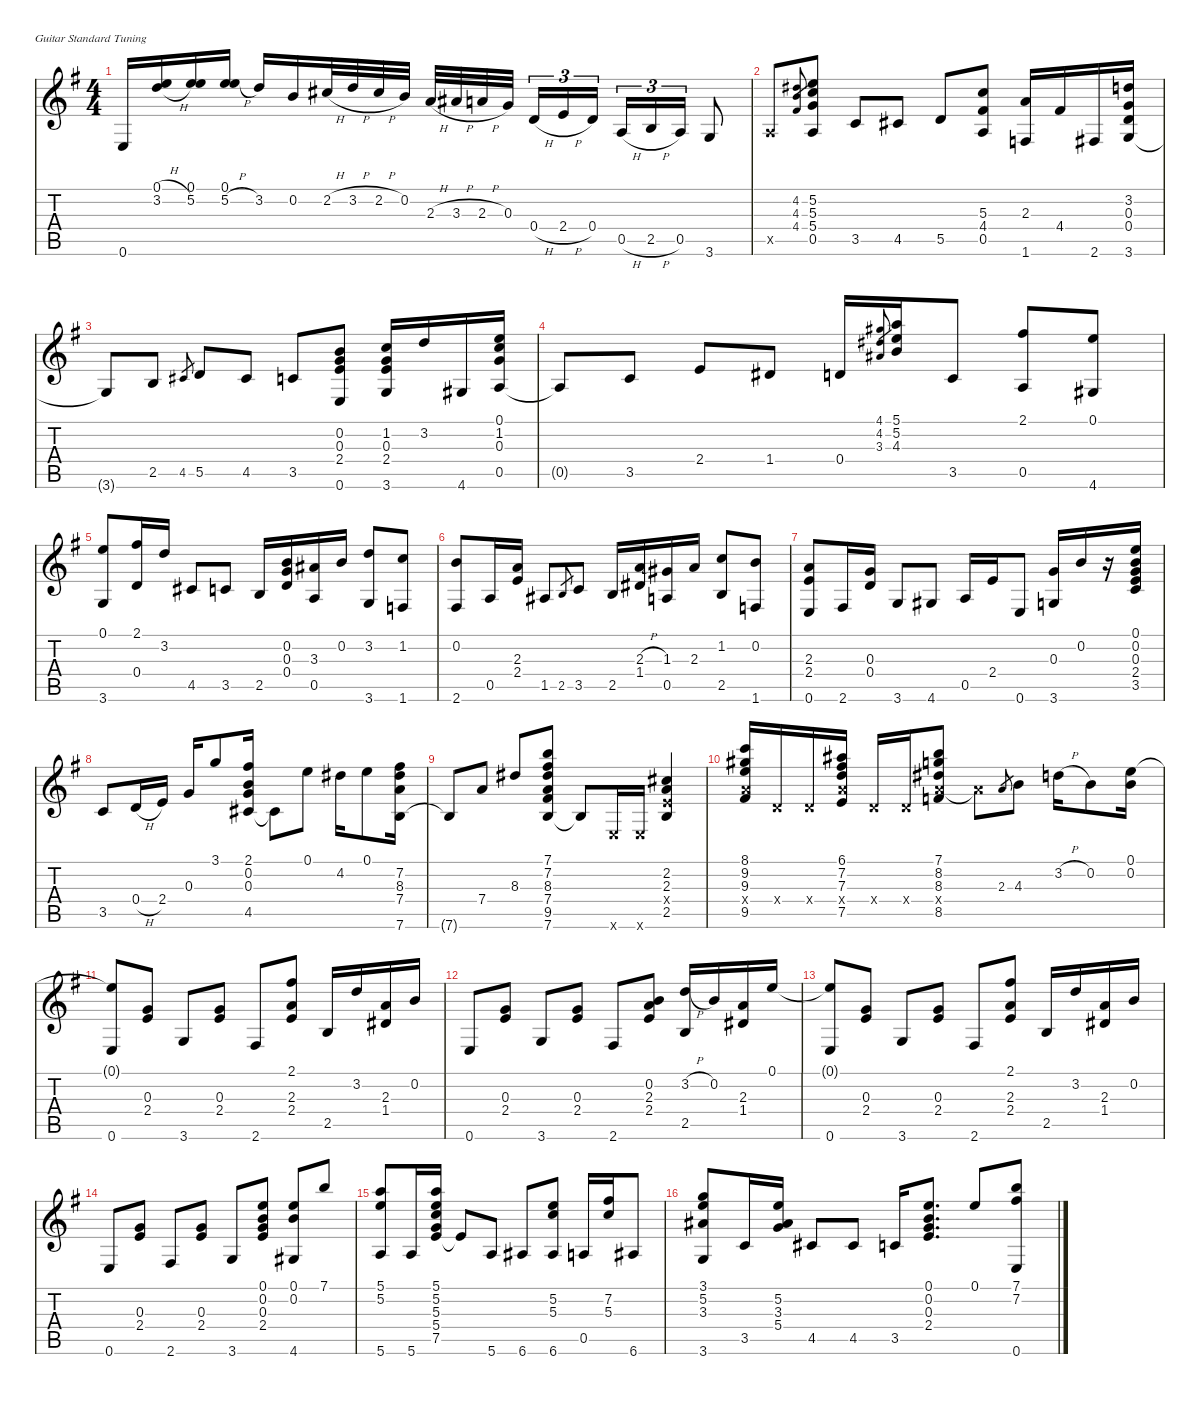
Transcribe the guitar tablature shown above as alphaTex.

\defaultSystemsLayout 4
\hideDynamics
\bracketExtendMode nobrackets
\singleTrackTrackNamePolicy hidden
\multiTrackTrackNamePolicy hidden
\firstSystemTrackNameOrientation horizontal
\otherSystemsTrackNameOrientation horizontal
\extendBarLines
\chordDiagramsInScore
\track ("Guitarra" "n.guit.") {instrument acousticguitarnylon}
\staff {score tabs}
\tuning (E4 B3 G3 D3 A2 E2)
\ts (4 4)
\tempo (94 hide)
\clef g2
\ks g
0.6{acc forcenatural}.16{dy mf beam Up} (0.1{h acc forcenatural} 3.2{h acc forcenatural}).16{beam Up} (5.2{acc forcenatural} 0.1{acc forcenatural}).16{beam Up} (0.1{acc forcenatural} 5.2{h acc forcenatural}).16{beam Up} 3.2{acc forcenatural}.16{beam Up} 0.2{acc forcenatural}.16{beam Up} 2.2{h acc #}.32{beam Up} 3.2{h acc forcenatural}.32{beam Up} 2.2{h acc #}.32{beam Up} 0.2{acc forcenatural}.32{beam Up} 2.3{h acc forcenatural}.32{beam Up} 3.3{h acc #}.32{beam Up} 2.3{h acc forcenatural}.32{beam Up} 0.3{acc forcenatural}.32{beam Up} 0.4{h acc forcenatural}.16{tu (3 2) beam Up} 2.4{h acc forcenatural}.16{tu (3 2) beam Up} 0.4{acc forcenatural}.16{tu (3 2) beam Up} 0.5{h acc forcenatural}.16{tu (3 2) beam Up} 2.5{h acc forcenatural}.16{tu (3 2) beam Up} 0.5{acc forcenatural}.16{tu (3 2) beam Up} 3.6{acc forcenatural}.8{beam Up} |
0.5{x acc forcenatural}.8{beam Up} (4.2{acc #} 4.3{acc forcenatural} 4.4{acc #}).8{gr beam Up} (5.2{acc forcenatural} 5.3{acc forcenatural} 5.4{acc forcenatural} 0.5{acc forcenatural}).8{beam Up} 3.5{acc forcenatural}.8{beam Up} 4.5{acc #}.8{beam Up} 5.5{acc forcenatural}.8{beam Up} (5.3{acc forcenatural} 4.4{acc #} 0.5{acc forcenatural}).8{beam Up} (2.3{acc forcenatural} 1.6{acc forcenatural}).16{beam Up} 4.4{acc #}.16{beam Up} 2.6{acc #}.16{beam Up} (3.6{acc forcenatural} 0.4{acc forcenatural} 0.3{acc forcenatural} 3.2{acc forcenatural}).16{beam Up} |
3.6{t acc forcenatural}.8{beam Up} 2.5{acc forcenatural}.8{beam Up} 4.5{acc #}.8{gr beam Up} 5.5{acc forcenatural}.8{beam Up} 4.5{acc #}.8{beam Up} 3.5{acc forcenatural}.8{beam Up} (0.2{acc forcenatural} 0.3{acc forcenatural} 2.4{acc forcenatural} 0.6{acc forcenatural}).8{beam Up} (1.2{acc forcenatural} 0.3{acc forcenatural} 2.4{acc forcenatural} 3.6{acc forcenatural}).16{beam Up} 3.2{acc forcenatural}.16{beam Up} 4.6{acc #}.16{beam Up} (0.1{acc forcenatural} 1.2{acc forcenatural} 0.3{acc forcenatural} 0.5{acc forcenatural}).16{beam Up} |
0.5{t acc forcenatural}.8{beam Up} 3.5{acc forcenatural}.8{beam Up} 2.4{acc forcenatural}.8{beam Up} 1.4{acc #}.8{beam Up} 0.4{acc forcenatural}.16{beam Up} (4.1{acc #} 4.2{acc #} 3.3{acc #}).8{gr beam Up} (5.1{acc forcenatural} 5.2{acc forcenatural} 4.3{acc forcenatural}).16{beam Up} 3.5{acc forcenatural}.8{beam Up} (2.1{acc #} 0.5{acc forcenatural}).8{beam Up} (4.6{acc #} 0.1{acc forcenatural}).8{beam Up} |
(0.1{acc forcenatural} 3.6{acc forcenatural}).8{beam Up} (2.1{acc #} 0.4{acc forcenatural}).16{beam Up} 3.2{acc forcenatural}.16{beam Up} 4.5{acc #}.8{beam Up} 3.5{acc forcenatural}.8{beam Up} 2.5{acc forcenatural}.16{beam Up} (0.2{acc forcenatural} 0.3{acc forcenatural} 0.4{acc forcenatural}).16{beam Up} (3.3{acc #} 0.5{acc forcenatural}).16{beam Up} 0.2{acc forcenatural}.16{beam Up} (3.2{acc forcenatural} 3.6{acc forcenatural}).8{beam Up} (1.2{acc forcenatural} 1.6{acc forcenatural}).8{beam Up} |
(0.2{acc forcenatural} 2.6{acc #}).8{beam Up} 0.5{acc forcenatural}.16{beam Up} (2.3{acc forcenatural} 2.4{acc forcenatural}).16{beam Up} 1.5{acc #}.8{beam Up} 2.5{acc forcenatural}.8{gr beam Up} 3.5{acc forcenatural}.8{beam Up} 2.5{acc forcenatural}.16{beam Up} (2.3{h acc forcenatural} 1.4{acc #}).16{beam Up} (1.3{acc #} 0.5{acc forcenatural}).16{beam Up} 2.3{acc forcenatural}.16{beam Up} (1.2{acc forcenatural} 2.5{acc forcenatural}).8{beam Up} (0.2{acc forcenatural} 1.6{acc forcenatural}).8{beam Up} |
(2.4{acc forcenatural} 2.3{acc forcenatural} 0.6{acc forcenatural}).8{beam Up} 2.6{acc #}.16{beam Up} (0.3{acc forcenatural} 0.4{acc forcenatural}).16{beam Up} 3.6{acc forcenatural}.8{beam Up} 4.6{acc #}.8{beam Up} 0.5{acc forcenatural}.16{beam Up} 2.4{acc forcenatural}.16{beam Up} 0.6{acc forcenatural}.8{beam Up} (3.6{acc forcenatural} 0.3{acc forcenatural}).16{beam Up} 0.2{acc forcenatural}.16{beam Up} r.16{beam Up} (3.5{acc forcenatural} 2.4{acc forcenatural} 0.3{acc forcenatural} 0.2{acc forcenatural} 0.1{acc forcenatural}).16{beam Up} |
3.5{acc forcenatural}.8{beam Up} 0.4{h acc forcenatural}.16{beam Up} 2.4{acc forcenatural}.16{beam Up} 0.3{acc forcenatural}.16{beam Up} 3.1{acc forcenatural}.8{beam Up} (2.1{acc #} 0.2{acc forcenatural} 0.3{acc forcenatural} 4.5{acc #}).16{beam Up} 4.5{t acc #}.8{beam Down} 0.1{acc forcenatural}.8{beam Down} 4.2{acc #}.16{beam Down} 0.1{acc forcenatural}.8{beam Down} (7.2{acc #} 8.3{acc #} 7.4{acc forcenatural} 7.6{acc forcenatural}).16{beam Down} |
7.6{t acc forcenatural}.8{beam Up} 7.4{acc forcenatural}.8{beam Up} 8.3{acc #}.8{beam Up} (7.1{acc forcenatural} 7.2{acc #} 8.3{acc #} 7.4{acc forcenatural} 9.5{acc #} 7.6{acc forcenatural}).8{beam Up} 7.6{t acc forcenatural}.8{beam Up} 0.6{x acc forcenatural}.16{beam Up} 0.6{x acc forcenatural}.16{beam Up} (2.2{acc #} 2.3{acc forcenatural} 2.5{acc forcenatural} 2.4{x acc forcenatural}).4{beam Up} |
(8.1{acc forcenatural} 9.2{acc #} 9.3{acc forcenatural} 9.5{acc #} 7.4{x acc forcenatural}).16{beam Up} 0.4{x acc forcenatural}.16{beam Up} 0.4{x acc forcenatural}.16{beam Up} (6.1{acc #} 7.2{acc #} 7.3{acc forcenatural} 7.5{acc forcenatural} 7.4{x acc forcenatural}).16{beam Up} 0.4{x acc forcenatural}.16{beam Up} 0.4{x acc forcenatural}.16{beam Up} (7.1{acc forcenatural} 8.2{acc forcenatural} 8.3{acc #} 8.5{acc forcenatural} 7.4{x acc forcenatural}).8{beam Up} 7.4{x t acc forcenatural}.8{beam Down} 2.3{acc forcenatural}.8{gr beam Up} 4.3{acc forcenatural}.8{beam Down} 3.2{h acc forcenatural}.16{beam Down} 0.2{acc forcenatural}.8{beam Down} (0.1{acc forcenatural} 0.2{acc forcenatural}).16{beam Down} |
(0.1{t acc forcenatural} 0.6{acc forcenatural}).8{beam Up} (2.4{acc forcenatural} 0.3{acc forcenatural}).8{beam Up} 3.6{acc forcenatural}.8{beam Up} (2.4{acc forcenatural} 0.3{acc forcenatural}).8{beam Up} 2.6{acc #}.8{beam Up} (2.1{acc #} 2.3{acc forcenatural} 2.4{acc forcenatural}).8{beam Up} 2.5{acc forcenatural}.16{beam Up} 3.2{acc forcenatural}.16{beam Up} (2.3{acc forcenatural} 1.4{acc #}).16{beam Up} 0.2{acc forcenatural}.16{beam Up} |
0.6{acc forcenatural}.8{beam Up} (2.4{acc forcenatural} 0.3{acc forcenatural}).8{beam Up} 3.6{acc forcenatural}.8{beam Up} (2.4{acc forcenatural} 0.3{acc forcenatural}).8{beam Up} 2.6{acc #}.8{beam Up} (0.2{acc forcenatural} 2.3{acc forcenatural} 2.4{acc forcenatural}).8{beam Up} (3.2{h acc forcenatural} 2.5{acc forcenatural}).16{beam Up} 0.2{acc forcenatural}.16{beam Up} (2.3{acc forcenatural} 1.4{acc #}).16{beam Up} 0.1{acc forcenatural}.16{beam Up} |
(0.6{acc forcenatural} 0.1{t acc forcenatural}).8{beam Up} (2.4{acc forcenatural} 0.3{acc forcenatural}).8{beam Up} 3.6{acc forcenatural}.8{beam Up} (2.4{acc forcenatural} 0.3{acc forcenatural}).8{beam Up} 2.6{acc #}.8{beam Up} (2.4{acc forcenatural} 2.3{acc forcenatural} 2.1{acc #}).8{beam Up} 2.5{acc forcenatural}.16{beam Up} 3.2{acc forcenatural}.16{beam Up} (2.3{acc forcenatural} 1.4{acc #}).16{beam Up} 0.2{acc forcenatural}.16{beam Up} |
0.6{acc forcenatural}.8{beam Up} (0.3{acc forcenatural} 2.4{acc forcenatural}).8{beam Up} 2.6{acc #}.8{beam Up} (2.4{acc forcenatural} 0.3{acc forcenatural}).8{beam Up} 3.6{acc forcenatural}.8{beam Up} (2.4{acc forcenatural} 0.3{acc forcenatural} 0.2{acc forcenatural} 0.1{acc forcenatural}).8{beam Up} (0.1{acc forcenatural} 0.2{acc forcenatural} 4.6{acc #}).8{beam Up} 7.1{acc forcenatural}.8{beam Up} |
(5.1{acc forcenatural} 5.2{acc forcenatural} 5.6{acc forcenatural}).8{beam Up} 5.6{acc forcenatural}.16{beam Up} (5.1{acc forcenatural} 5.2{acc forcenatural} 5.3{acc forcenatural} 5.4{acc forcenatural} 7.5{acc forcenatural}).16{beam Up} 7.5{t acc forcenatural}.8{beam Up} 5.6{acc forcenatural}.8{beam Up} 6.6{acc #}.8{beam Up} (6.6{acc #} 5.2{acc forcenatural} 5.3{acc forcenatural}).8{beam Up} 0.5{acc forcenatural}.16{beam Up} (7.2{acc #} 5.3{acc forcenatural}).16{beam Up} 6.6{acc #}.8{beam Up} |
(3.1{acc forcenatural} 5.2{acc forcenatural} 3.3{acc #} 3.6{acc forcenatural}).8{beam Up} 3.5{acc forcenatural}.16{beam Up} (5.2{acc forcenatural} 3.3{acc #} 5.4{acc forcenatural}).16{beam Up} 4.5{acc #}.8{beam Up} 4.5{acc #}.8{beam Up} 3.5{acc forcenatural}.16{beam Up} (2.4{acc forcenatural} 0.3{acc forcenatural} 0.2{acc forcenatural} 0.1{acc forcenatural}).8{d beam Up} 0.1{acc forcenatural}.8{beam Up} (7.1{acc forcenatural} 7.2{acc #} 0.6{acc forcenatural}).8{beam Up}
